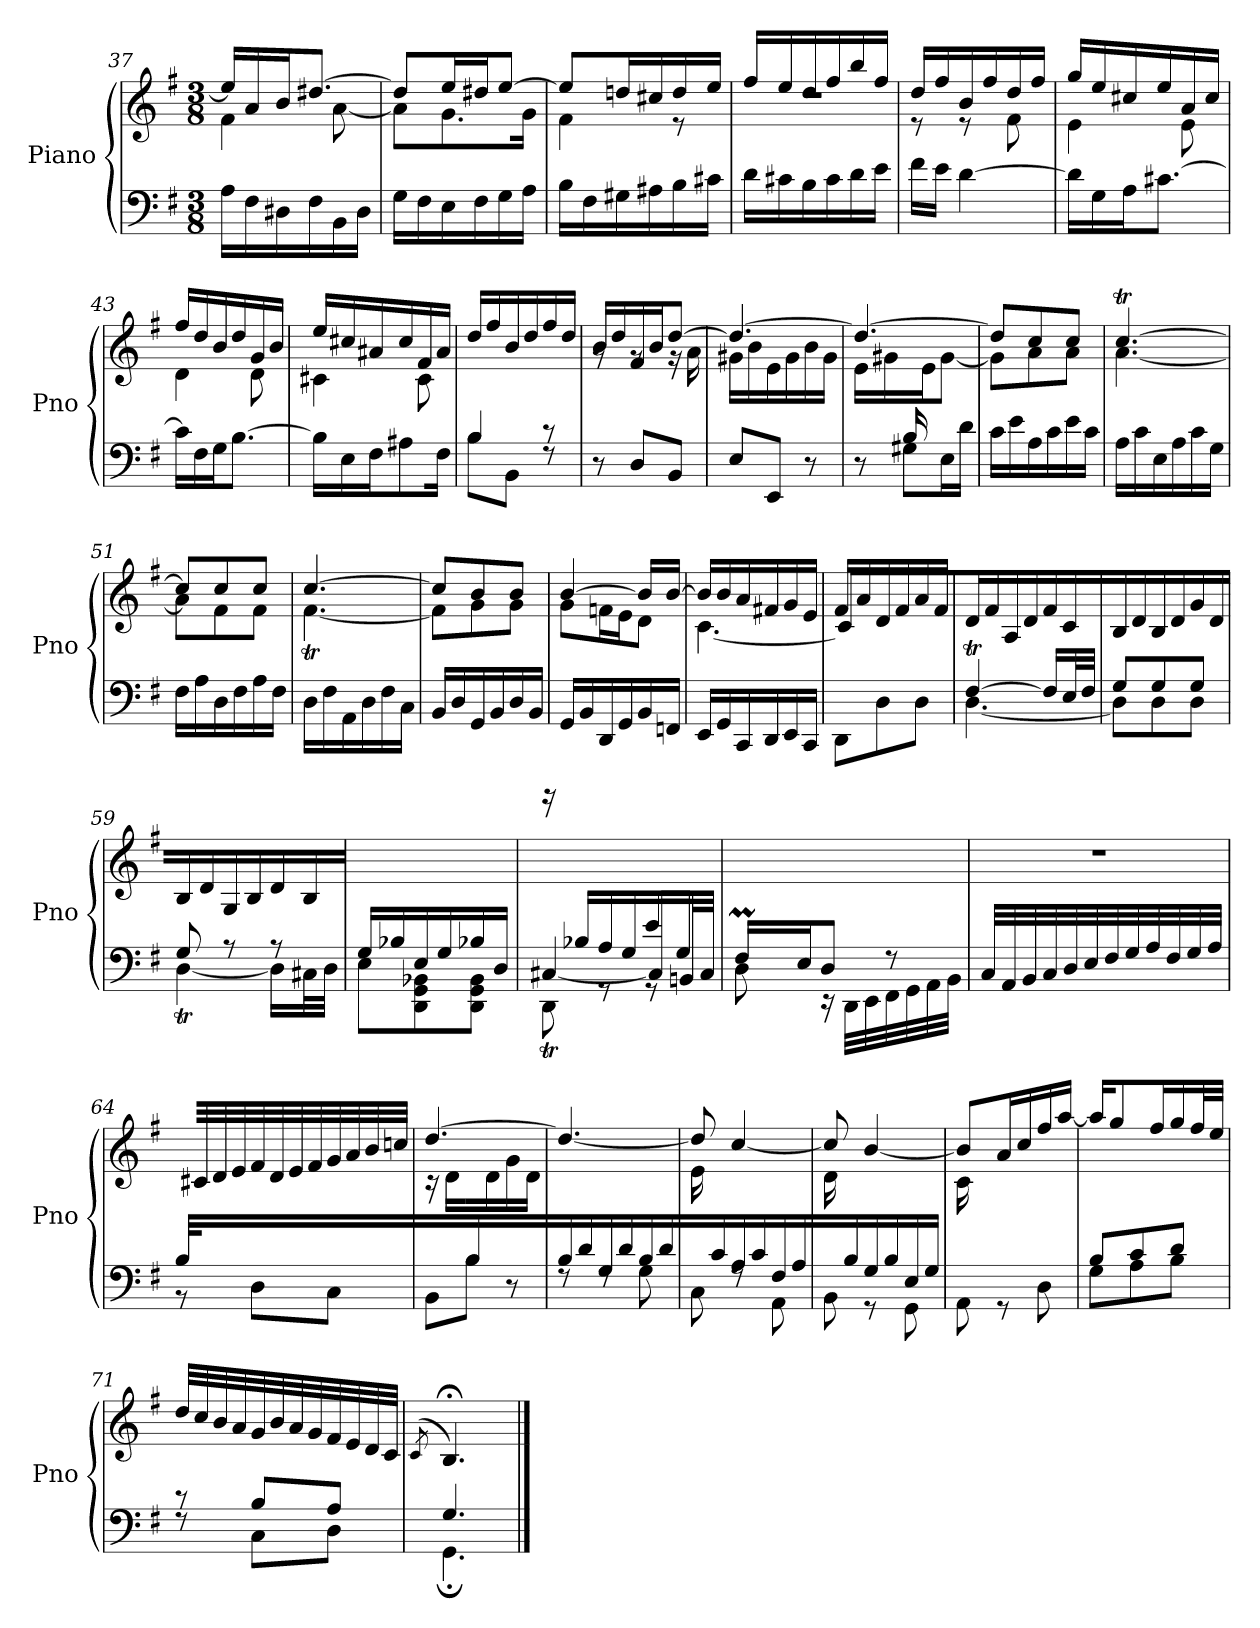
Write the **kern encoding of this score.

**kern	**kern
*part1	*part1
*staff2	*staff1
*I"Piano	*
*I'Pno	*
!!LO:LB:g=z
*clefF4	*clefG2
*k[f#]	*k[f#]
*M3/8	*M3/8
=37	=37
*	*^
16A\LL	16ee/LL]	4f#\
16F#\	16a/	.
16D#X\	16b/J	.
16F#\	[8.dd#X/J	.
16BB\	.	[8a\
16D#\JJ	.	.
=38	=38	=38
16G\LL	8dd#/L]	8a\L]
16F#\	.	.
16E\	16ee/L	8.g\
16F#\	16dd#X/J	.
16G\	[8ee/J	.
16A\JJ	.	16g\Jk
=39	=39	=39
16B\LL	8ee/L]	4f#\
16F#\	.	.
16G#X\	16ddn/L	.
16A#X\	16cc#X/	.
16B\	16dd/	8r
16c#X\JJ	16ee/JJ	.
=40	=40	=40
16d\LL	16ff#/LL	4.rdd
16c#X\	16ee/	.
16B\	16dd/	.
16c#\	16ff#/	.
16d\	16bb/	.
16e\JJ	16ff#/JJ	.
=41	=41	=41
16f#\LL	16dd/LL	8r
16e\JJ	16ff#/	.
[4d\	16b/	8r
.	16ff#/	.
.	16dd/	8f#\
.	16ff#/JJ	.
=42	=42	=42
16d\LL]	16gg/LL	4e\
16G\	16ee/	.
16A\J	16cc#X/	.
[8.c#X\J	16ee/	.
.	16a/	8e\
.	16cc#/JJ	.
!!LO:LB:g=z	!!
=43	=43	=43
16c#\LL]	16ff#/LL	4d\
16F#\	16dd/	.
16G\J	16b/	.
[8.B\J	16dd/	.
.	16g/	8d\
.	16b/JJ	.
=44	=44	=44
16B\LL]	16ee/LL	4c#X\
16E\	16cc#X/	.
16F#\J	16a#X/	.
8A#X\	16cc#/	.
.	16f#/	8c#\
16F#\Jk	16a#/JJ	.
*	*v	*v
=45	=45
*^	*
4B/	8B\L	16dd/LL
.	.	16ff#/
.	8BB\J	16b/
.	.	16dd/
8r	8rF	16ff#/
.	.	16dd/JJ
*v	*v	*
=46	=46
*	*^
8r	16b/LL	8rg
.	16dd/	.
8D/L	16f#/	8rg
.	16b/J	.
8BB/J	[8dd/J	16r
.	.	16a\
=47	=47	=47
8E/L	4.dd/_	16g#X\LL
.	.	16b\
8EE/J	.	16e\
.	.	16g#\
8r	.	16b\
.	.	16g#\JJ
=48	=48	=48
*^	*	*
8ryy	8r	4.dd/_	16e\LL
.	.	.	16g#X\
16B/	8G#X\L	.	16ryy
8.ryy	.	.	16e\J
.	16E\L	.	[8g#\J
.	16d\JJ	.	.
*v	*v	*	*
!!LO:LB:g=z	!!
=49	=49	=49
16c\LL	8dd/L]	8g#\L]
16e\	.	.
16A\	8cc/	8a\
16c\	.	.
16e\	8cc/J	8a\J
16c\JJ	.	.
=50	=50	=50
16A\LL	[4.ccT/	[4.a\
16c\	.	.
16E\	.	.
16A\	.	.
16c\	.	.
16G\JJ	.	.
=51	=51	=51
16F#\LL	8cc/L]	8a\L]
16A\	.	.
16D\	8cc/	8f#\
16F#\	.	.
16A\	8cc/J	8f#\J
16F#\JJ	.	.
=52	=52	=52
16D\LL	[4.cc/	[4.f#t\
16F#\	.	.
16AA\	.	.
16D\	.	.
16F#\	.	.
16C\JJ	.	.
=53	=53	=53
16BB/LL	8cc/L]	8f#\L]
16D/	.	.
16GG/	8b/	8g\
16BB/	.	.
16D/	8b/J	8g\J
16BB/JJ	.	.
=54	=54	=54
16GG/LL	[4b/	8g\L
16BB/	.	.
16DD/	.	16fn\L
16GG/	.	16e\J
16BB/	16b/LL]	8d\J
16FFn/JJ	[16b/JJ	.
!!LO:LB:g=z	!!
=55	=55	=55
16EE/LL	16b/LL]	[4.c\
16GG/	16b/	.
16CC/	16a/	.
16DD/	16f#X/	.
16EE/	16g/	.
16CC/JJ	16e/JJ	.
=56	=56	=56
*^	*	*
8ryy	8DD\L	16f#/LL	8c\L]
.	.	16a/	.
8F#/	8D\	16d/	4ryy
.	.	16f#/	.
8F#/J	8D\J	16a/	.
.	.	16f#/JJ	.
*	*	*v	*v
=57	=57	=57
[4F#t/	[4.D\	16d/LL
.	.	16f#/
.	.	16A/
.	.	16d/
16F#/LL]	.	16f#/
32E/L	.	16c/JJ
32F#/JJJ	.	.
=58	=58	=58
8G/L	8D\L]	16B/LL
.	.	16d/
8G/	8D\	16B/
.	.	16d/
8G/J	8D\J	16g/
.	.	16d/JJ
=59	=59	=59
8G/	[4DT\	16B/LL
.	.	16d/
8r	.	16G/
.	.	16B/
8r	16D\LL]	16d/
.	32C#X\L	16B/JJ
.	32D\JJJ	.
=60	=60	=60
16G/LL	8E\L	4.ryy
16B-X/	.	.
16E/	8DD\ 8GG\ 8BB-X\	.
16G/	.	.
16B-X/	8DD\ 8GG\ 8BB-\J	.
16D/JJ	.	.
!!LO:LB:g=z
=61	=61	=61
*	*^	*
16ryy	[4C#Xt/	8DD\	16rggg
16B-X/LL	.	.	4ryy
16A/	.	8rGG	.
16G/	.	.	.
16e/	16C#/LL]	8rGG	.
16G/JJ	32BBn/L	.	16ryy
.	32C#/JJJ	.	.
=62	=62	=62	=62
16F#m/LL	8D\	64F#!yy	4.ryy
.	.	64G!yy	.
.	.	32F#!yy	.
16E/J	.	4ryy	.
8D/J	16r	.	.
.	32DD\LLL	.	.
.	32EE\	.	.
8r	32FF#\	.	.
.	32GG\	.	.
.	32AA\	16ryy	.
.	32BB\JJJ	.	.
*v	*v	*v	*
=63	=63
32C/LLL	4.r
32AA/	.
32BB/	.
32C/	.
32D/	.
32E/	.
32F#/	.
32G/	.
32A/	.
32F#/	.
32G/	.
32A/JJJ	.
=64	=64
*^	*
32B/LLL	8rBB	32ryy
4ryy	.	32c#X/
.	.	32d/
.	.	32e/
.	8D\L	32f#/
.	.	32d/
.	.	32e/
.	.	32f#/
.	8C\J	32g/
16.ryy	.	32a/
.	.	32b/
.	.	32ccn/JJJ
=65	=65	=65
*	*	*^
8ryy	8BB\L	[4.dd/	16r
.	.	.	16d\LL
16B/	8B\J	.	16ryy
8.ryy	.	.	16d\
.	8r	.	16g\
.	.	.	16d\JJ
*	*	*v	*v
!!LO:PB:g=z
=66	=66	=66
16B/LL	8rF	4.dd/_
16d/	.	.
16G/	8rF	.
16d/	.	.
16B/	8G\	.
16d/JJ	.	.
=67	=67	=67
*	*	*^
16ryy	8C\	8dd/]	16e\LL
16c/	.	.	4ryy
16A/	8rF	[4cc/	.
16c/	.	.	.
16F#/	8AA\	.	.
16A/JJ	.	.	16ryy
=68	=68	=68	=68
16ryy	8BB\	8cc/]	16d\LL
16B/	.	.	4ryy
16G/	8r	[4b/	.
16B/	.	.	.
16E/	8GG\	.	.
16G/JJ	.	.	16ryy
=69	=69	=69	=69
16ryy	8AA\	8b/L]	16c\LL
16A/	.	.	4ryy
16F#/	8r	16a/L	.
16A/	.	16cc/	.
16D/	8D\	16ff#/	.
16F#/JJ	.	[16aa/JJ	16ryy
*	*	*v	*v
=70	=70	=70
8B/L	8G\L	16aa/KL]
.	.	8gg/
8c/	8A\	.
.	.	16ff#/L
8d/J	8B\J	16gg/
.	.	32ff#/L
.	.	32ee/JJJ
=71	=71	=71
8r	8rF	32dd/LLL
.	.	32cc/
.	.	32b/
.	.	32a/
8B/L	8C\L	32g/
.	.	32b/
.	.	32a/
.	.	32g/
8A/J	8D\J	32f#/
.	.	32e/
.	.	32d/
.	.	32c/JJJ
=72	=72	=72
.	.	(8qc/
*	*	*^
4.G/	4.GG;\	4.B;</)	8c!yy
.	.	.	4B!yy
*v	*v	*	*
*	*v	*v
==	==
*-	*-
